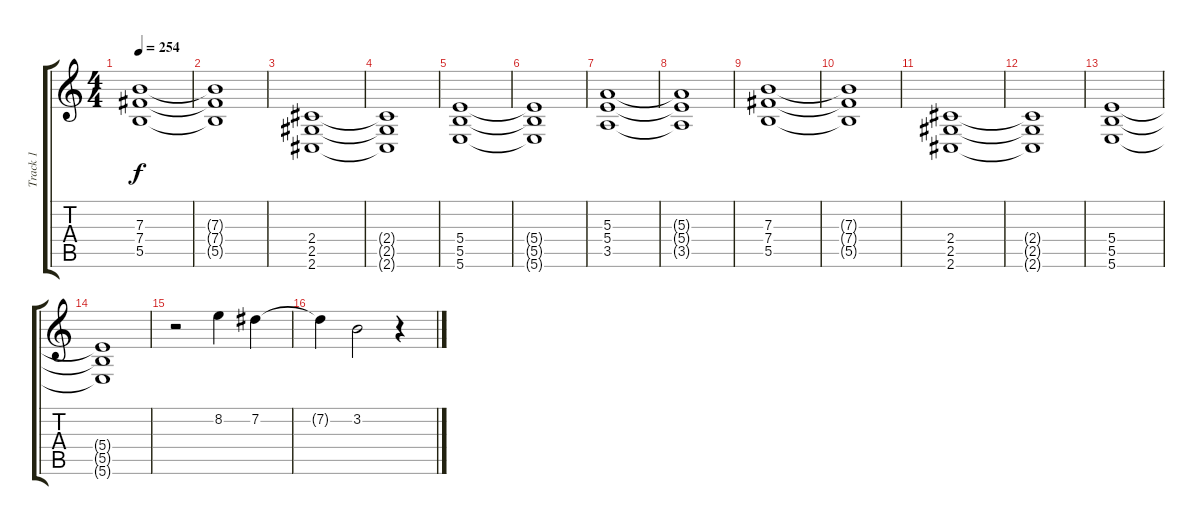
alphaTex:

\track ("Track 1" "Track 1") {instrument distortionguitar}
\staff {score tabs}
\tuning (Db4 Ab3 E3 B2 Gb2 B1) {hide}
\ts (4 4)
\tempo 254
\clef g2
\ks c
(7.3 7.4 5.5).1{dy f} |
(7.3{t} 7.4{t} 5.5{t}).1 |
(2.4 2.5 2.6).1 |
(2.4{t} 2.5{t} 2.6{t}).1 |
(5.4 5.5 5.6).1 |
(5.4{t} 5.5{t} 5.6{t}).1 |
(5.3 5.4 3.5).1 |
(5.3{t} 5.4{t} 3.5{t}).1 |
(7.3 7.4 5.5).1 |
(7.3{t} 7.4{t} 5.5{t}).1 |
(2.4 2.5 2.6).1 |
(2.4{t} 2.5{t} 2.6{t}).1 |
(5.4 5.5 5.6).1 |
(5.4{t} 5.5{t} 5.6{t}).1 |
r.2 8.2.4 7.2.4 |
7.2{t}.4 3.2.2 r.4
